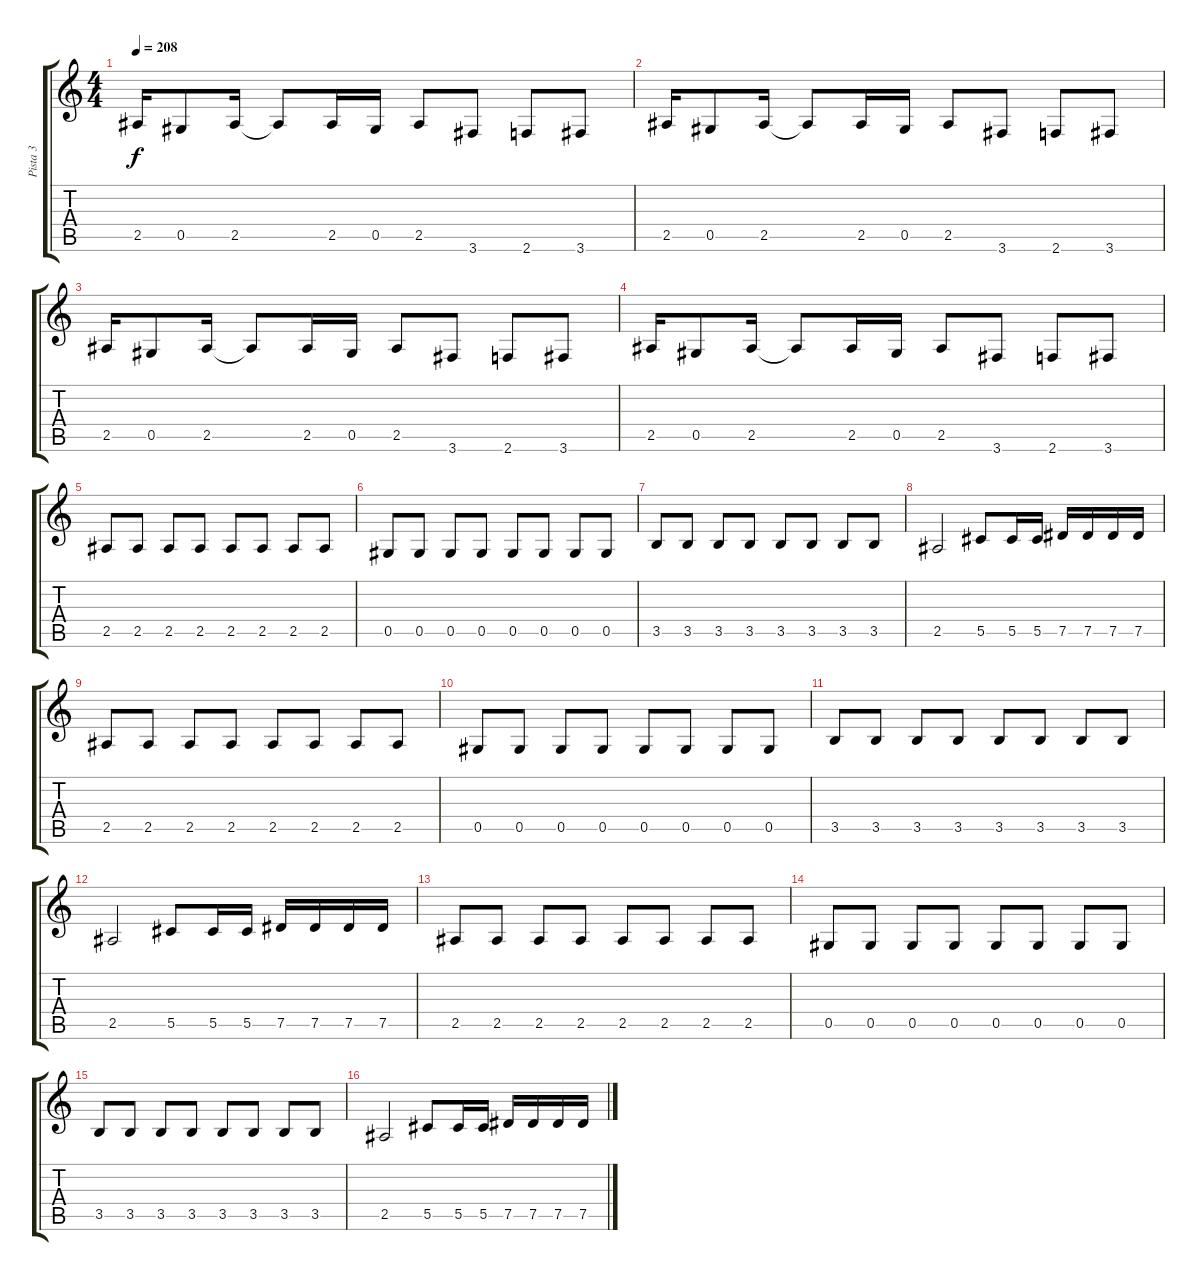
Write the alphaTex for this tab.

\track ("Pista 3" "Pista 3") {instrument electricbassfinger}
\staff {score tabs}
\tuning (Eb4 Bb3 Gb3 Db3 Ab2 Eb2) {hide}
\ts (4 4)
\tempo 208
\clef g2
\ks c
2.5.16{dy f} 0.5.8 2.5.16 2.5{t}.8 2.5.16 0.5.16 2.5.8 3.6.8 2.6.8 3.6.8 |
2.5.16 0.5.8 2.5.16 2.5{t}.8 2.5.16 0.5.16 2.5.8 3.6.8 2.6.8 3.6.8 |
2.5.16 0.5.8 2.5.16 2.5{t}.8 2.5.16 0.5.16 2.5.8 3.6.8 2.6.8 3.6.8 |
2.5.16 0.5.8 2.5.16 2.5{t}.8 2.5.16 0.5.16 2.5.8 3.6.8 2.6.8 3.6.8 |
2.5.8 2.5.8 2.5.8 2.5.8 2.5.8 2.5.8 2.5.8 2.5.8 |
0.5.8 0.5.8 0.5.8 0.5.8 0.5.8 0.5.8 0.5.8 0.5.8 |
3.5.8 3.5.8 3.5.8 3.5.8 3.5.8 3.5.8 3.5.8 3.5.8 |
2.5.2 5.5.8 5.5.16 5.5.16 7.5.16 7.5.16 7.5.16 7.5.16 |
2.5.8 2.5.8 2.5.8 2.5.8 2.5.8 2.5.8 2.5.8 2.5.8 |
0.5.8 0.5.8 0.5.8 0.5.8 0.5.8 0.5.8 0.5.8 0.5.8 |
3.5.8 3.5.8 3.5.8 3.5.8 3.5.8 3.5.8 3.5.8 3.5.8 |
2.5.2 5.5.8 5.5.16 5.5.16 7.5.16 7.5.16 7.5.16 7.5.16 |
2.5.8 2.5.8 2.5.8 2.5.8 2.5.8 2.5.8 2.5.8 2.5.8 |
0.5.8 0.5.8 0.5.8 0.5.8 0.5.8 0.5.8 0.5.8 0.5.8 |
3.5.8 3.5.8 3.5.8 3.5.8 3.5.8 3.5.8 3.5.8 3.5.8 |
2.5.2 5.5.8 5.5.16 5.5.16 7.5.16 7.5.16 7.5.16 7.5.16
